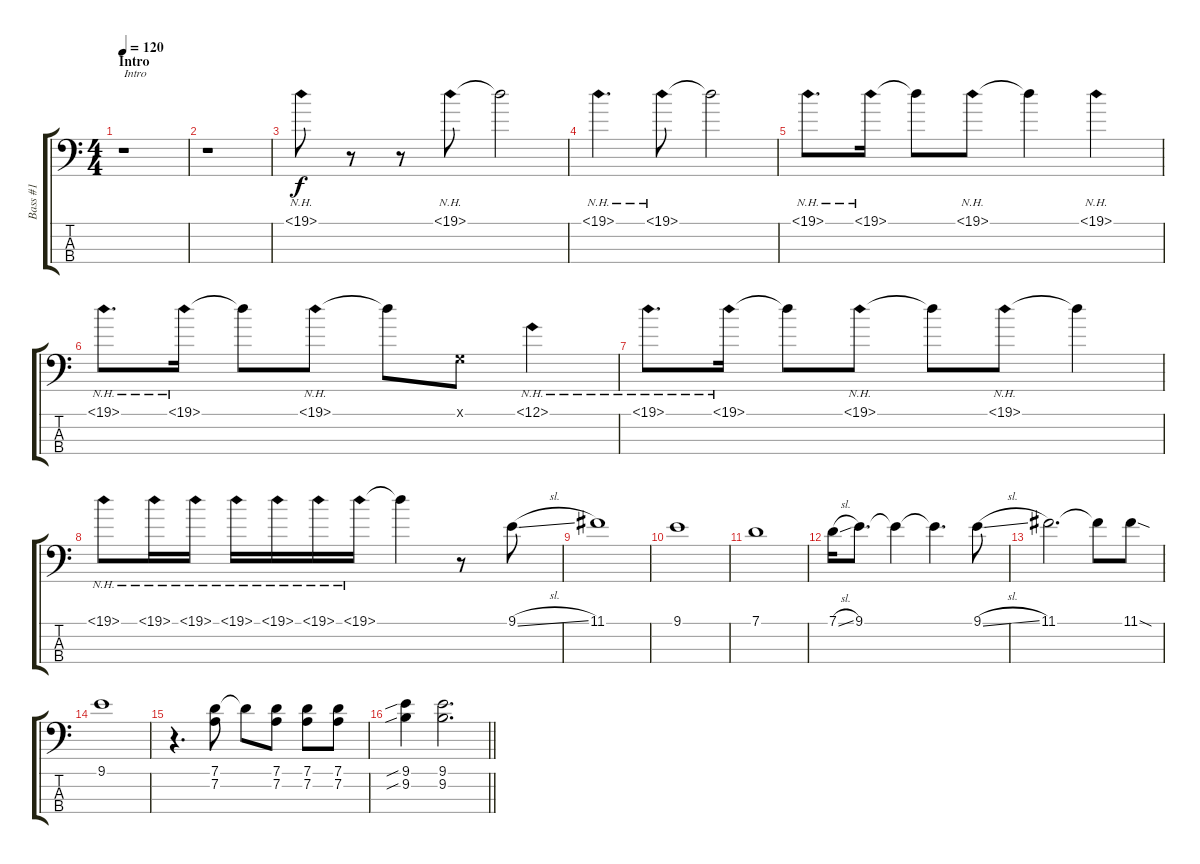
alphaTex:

\track ("Bass #1" "Bass #1") {instrument electricbassfinger}
\staff {score tabs}
\tuning (G2 D2 A1 E1) {hide}
\ts (4 4)
\section ("" "Intro")
\tempo 120
\clef f4
\ks c
r.1{txt "Intro" dy f instrument electricbassfinger} |
r.1 |
19.1{nh}.8 r.8 r.8 19.1{nh}.8 19.1{t}.2 |
19.1{nh}.4{d} 19.1{nh}.8 19.1{t}.2 |
19.1{nh}.8{d} 19.1{nh}.16 19.1{t}.8 19.1{nh}.8 19.1{t}.4 19.1{nh}.4 |
19.1{nh}.8{d} 19.1{nh}.16 19.1{t}.8 19.1{nh}.8 19.1{t}.8 0.1{x}.8 12.1{nh}.4 |
19.1{nh}.8{d} 19.1{nh}.16 19.1{t}.8 19.1{nh}.8 19.1{t}.8 19.1{nh}.8 19.1{t}.4 |
19.1{nh}.8 19.1{nh}.16 19.1{nh}.16 19.1{nh}.16 19.1{nh}.16 19.1{nh}.16 19.1{nh}.16 19.1{t}.4 r.8 9.1{sl}.8 |
11.1.1 |
9.1.1 |
7.1.1 |
7.1{sl}.16 9.1.8{d} 9.1{t}.4 9.1{t}.4{d} 9.1{sl}.8 |
11.1.2{d} 11.1{t}.8 11.1{sod}.8 |
9.1.1 |
r.4{d} (7.1 7.2).8 7.1{t}.8 (7.1 7.2).8 (7.1 7.2).8 (7.1 7.2).8 |
\barLineRight lightlight
(9.1{sib} 9.2{sib}).4 (9.1 9.2).2{d}
